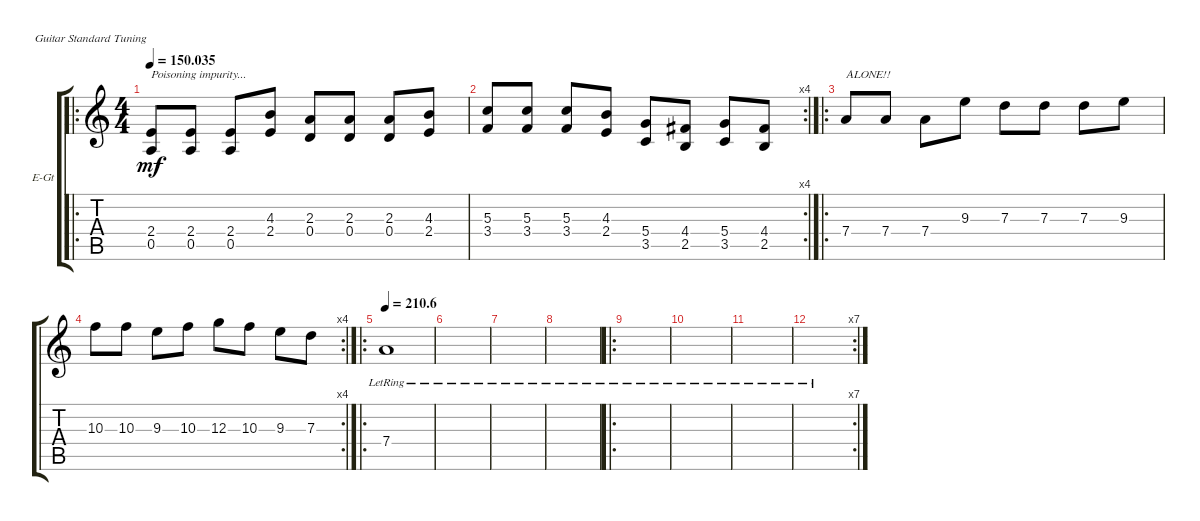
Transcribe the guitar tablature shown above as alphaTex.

\defaultSystemsLayout 4
\bracketExtendMode groupsimilarinstruments
\firstSystemTrackNameOrientation horizontal
\otherSystemsTrackNameOrientation horizontal
\track ("Lead Guitar" "E-Gt") {instrument overdrivenguitar}
\staff {score tabs}
\tuning (E4 B3 G3 D3 A2 E2)
\ro
\ts (4 4)
\tempo
150.035
\accidentals auto
\clef g2
\ottava regular
\simile none
\scale
0.352657
\ks c
(0.5 2.4).8{txt "Poisoning impurity..." dy mf} (0.5 2.4).8 (0.5 2.4).8 (2.4 4.3).8 (0.4 2.3).8 (0.4 2.3).8 (0.4 2.3).8 (2.4 4.3).8 |
\rc 4
\scale
0.323671 (3.4 5.3).8 (3.4 5.3).8 (3.4 5.3).8 (2.4 4.3).8 (5.4 3.5).8 (4.4 2.5).8 (5.4 3.5).8 (4.4 2.5).8 |
\ro
7.4.8{txt "ALONE!!"} 7.4.8 7.4.8 9.3.8 7.3.8 7.3.8 7.3.8 9.3.8 |
\rc 4
10.3.8 10.3.8 9.3.8 10.3.8 12.3.8 10.3.8 9.3.8 7.3.8 |
\ro
\tempo
210.6 7.4{lr}.1 |
|
|
|
\ro
|
|
|
\rc 7
